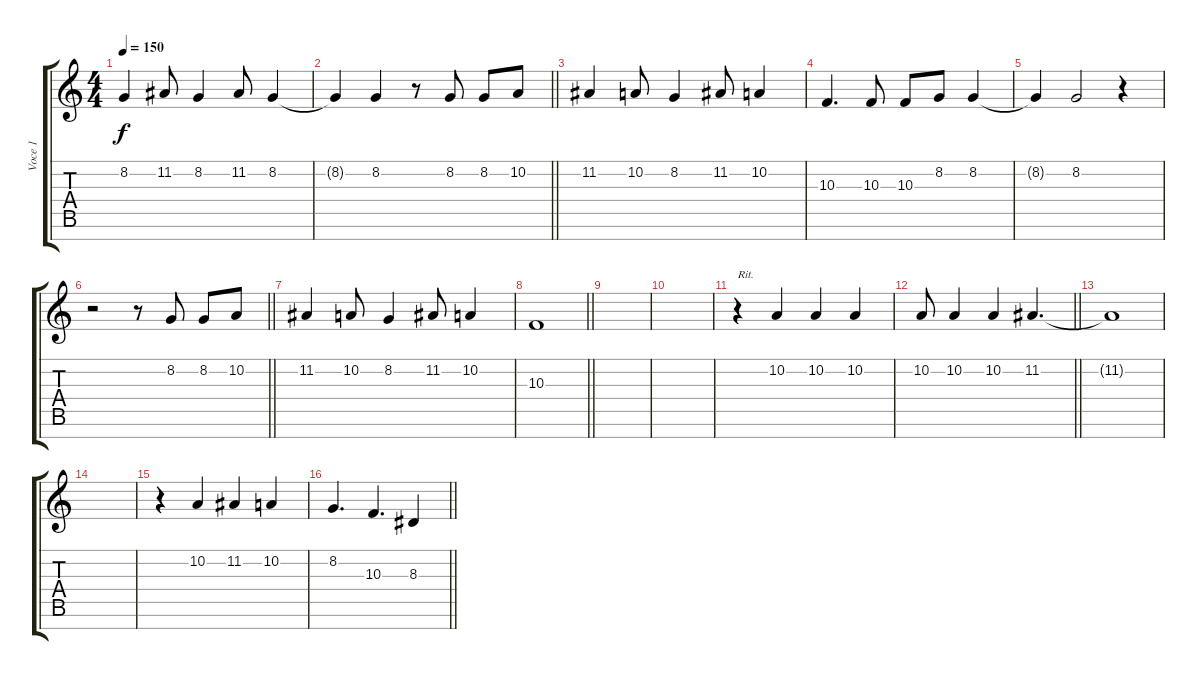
\track ("Voce 1" "Voce 1") {instrument lead1square}
\staff {score tabs}
\tuning (E4 B3 G3 D3 A2 E2 B1) {hide}
\ts (4 4)
\tempo 150
\clef g2
\ks c
8.2.4{dy f} 11.2.8 8.2.4 11.2.8 8.2.4 |
\barLineRight lightlight
8.2{t}.4 8.2.4 r.8 8.2.8 8.2.8 10.2.8 |
11.2.4 10.2.8 8.2.4 11.2.8 10.2.4 |
10.3.4{d} 10.3.8 10.3.8 8.2.8 8.2.4 |
8.2{t}.4 8.2.2 r.4 |
\barLineRight lightlight
r.2 r.8 8.2.8 8.2.8 10.2.8 |
11.2.4 10.2.8 8.2.4 11.2.8 10.2.4 |
\barLineRight lightlight
10.3.1 |
|
|
r.4{txt "Rit."} 10.2.4 10.2.4 10.2.4 |
\barLineRight lightlight
10.2.8 10.2.4 10.2.4 11.2.4{d} |
11.2{t}.1 |
|
r.4 10.2.4 11.2.4 10.2.4 |
\barLineRight lightlight
8.2.4{d} 10.3.4{d} 8.3.4
